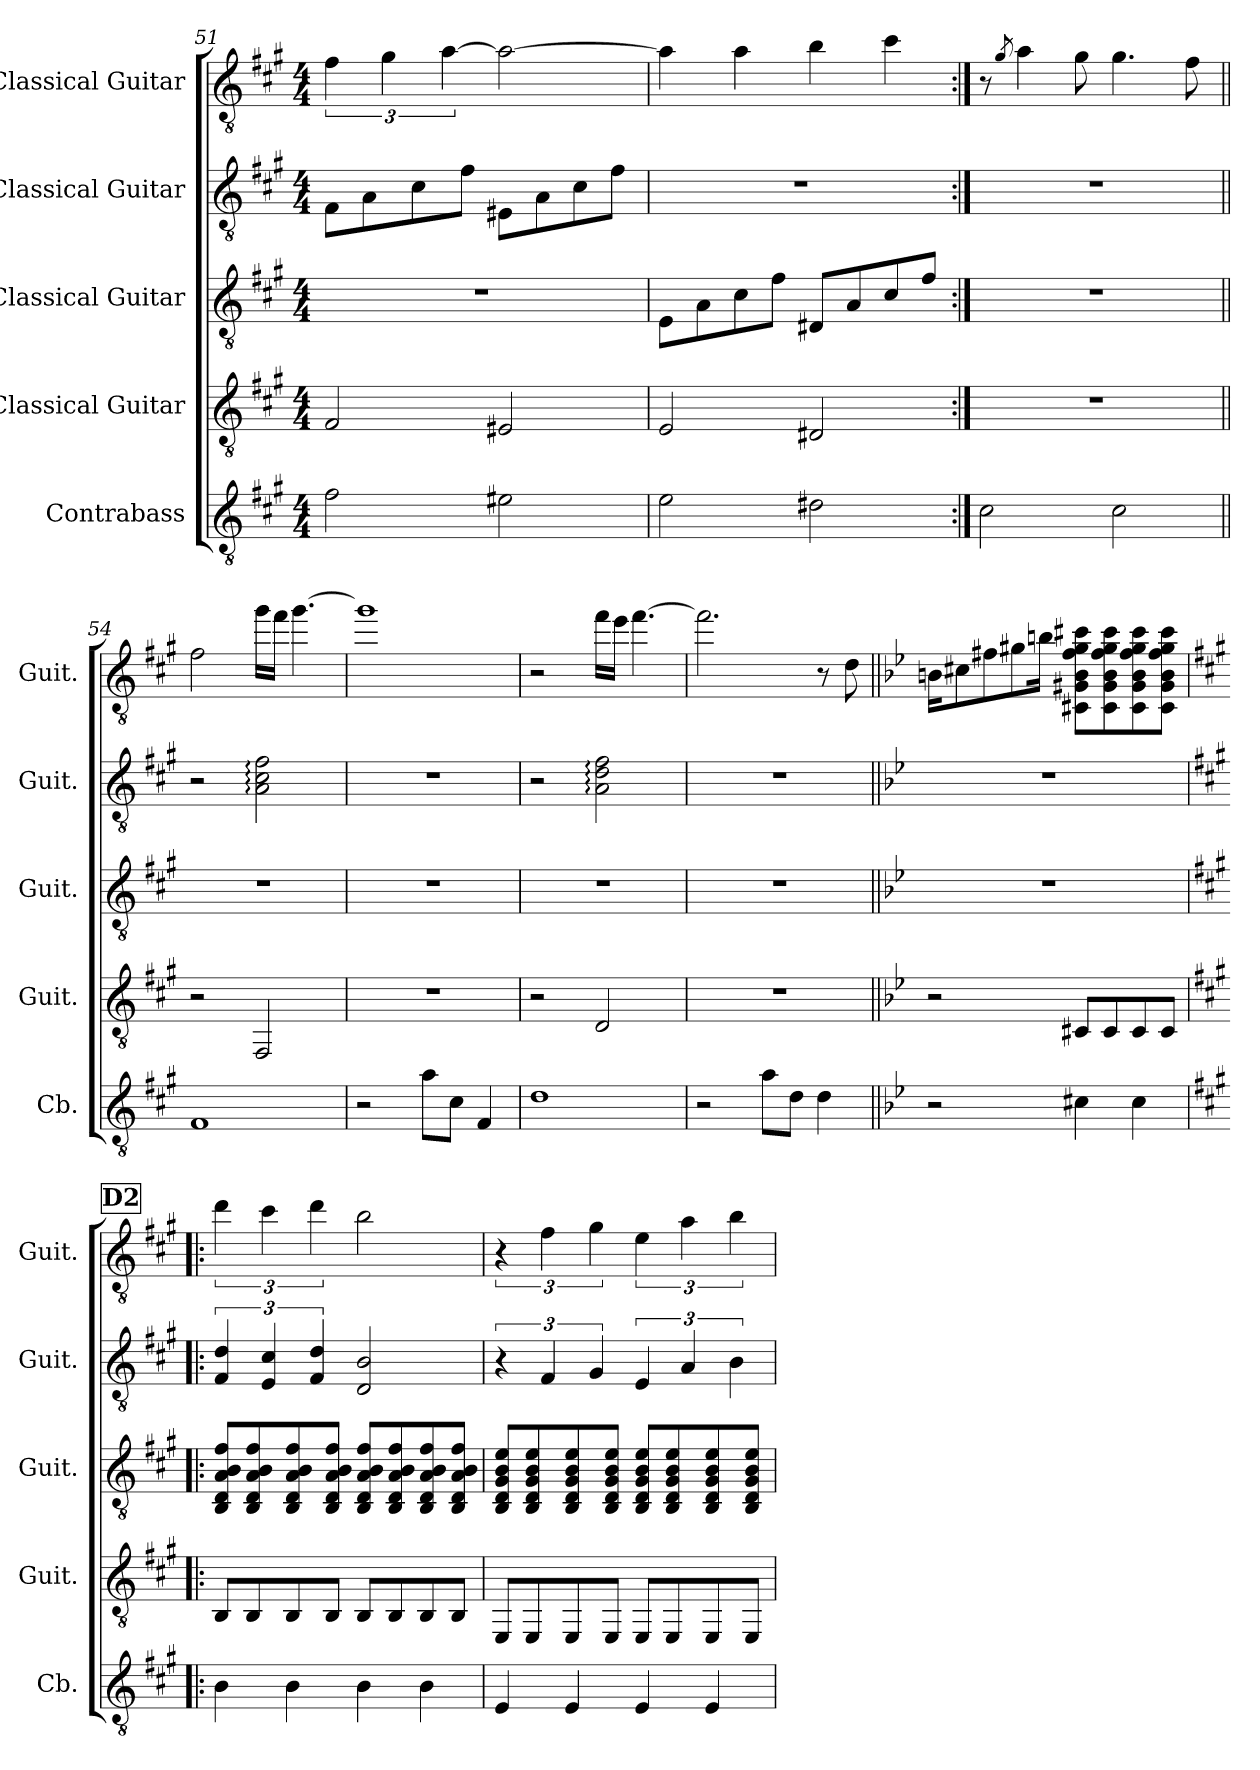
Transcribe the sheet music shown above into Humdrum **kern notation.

**kern	**kern	**kern	**kern	**kern
*part5	*part4	*part3	*part2	*part1
*staff5	*staff4	*staff3	*staff2	*staff1
*I"Contrabass	*I"Classical Guitar	*I"Classical Guitar	*I"Classical Guitar	*I"Classical Guitar
*I'Cb.	*I'Guit.	*I'Guit.	*I'Guit.	*I'Guit.
*clefGv2	*clefGv2	*clefGv2	*clefGv2	*clefGv2
*ITrd7c12	*	*	*	*
*k[f#c#g#]	*k[f#c#g#]	*k[f#c#g#]	*k[f#c#g#]	*k[f#c#g#]
*M4/4	*M4/4	*M4/4	*M4/4	*M4/4
=51	=51	=51	=51	=51
2F#\	2F#/	1r	8F#\L	6f#\
.	.	.	8A\	.
.	.	.	.	6g#\
.	.	.	8c#\	.
.	.	.	.	[6a\
.	.	.	8f#\J	.
2E#X\	2E#X/	.	8E#X\L	2a\_
.	.	.	8A\	.
.	.	.	8c#\	.
.	.	.	8f#\J	.
=52	=52	=52	=52	=52
2E\	2E/	8E\L	1r	4a\]
.	.	8A\	.	.
.	.	8c#\	.	4a\
.	.	8f#\J	.	.
2D#X\	2D#X/	8D#X/L	.	4b\
.	.	8A/	.	.
.	.	8c#/	.	4cc#\
.	.	8f#/J	.	.
=53:|!	=53:|!	=53:|!	=53:|!	=53:|!
2C#\	1r	1r	1r	8r
.	.	.	.	8qg#/
.	.	.	.	4a\
.	.	.	.	8g#\
2C#\	.	.	.	4.g#\
.	.	.	.	8f#\
=54||	=54||	=54||	=54||	=54||
1FF#	2r	1r	2r	2f#\
.	2FF#/	.	2A\: 2c#\: 2f#\:	16gg#\LL
.	.	.	.	16ff#\JJ
.	.	.	.	[4.gg#\
=55	=55	=55	=55	=55
2r	1r	1r	1r	1gg#]
8A\L	.	.	.	.
8C#\J	.	.	.	.
4FF#/	.	.	.	.
=56	=56	=56	=56	=56
1D	2r	1r	2r	2r
.	2D/	.	2A\: 2d\: 2f#\:	16ff#\LL
.	.	.	.	16ee\JJ
.	.	.	.	[4.ff#\
!!LO:PB:g=z
=57	=57	=57	=57	=57
2r	1r	1r	1r	2.ff#\]
8A\L	.	.	.	.
8D\J	.	.	.	.
4D\	.	.	.	8r
.	.	.	.	8d\
=58||	=58||	=58||	=58||	=58||
*k[b-e-]	*k[b-e-]	*k[b-e-]	*k[b-e-]	*k[b-e-]
2r	2r	1r	1r	16Bn\KL
.	.	.	.	8c#X\
.	.	.	.	8f#X\
.	.	.	.	8g#X\
.	.	.	.	16bn\Jk
4C#X\	8C#X/L	.	.	8C#X\ 8G#X\ 8B\ 8f#\ 8g#\ 8cc#X\L
.	8C#/	.	.	8C#\ 8G#\ 8B\ 8f#\ 8g#\ 8cc#\
4C#\	8C#/	.	.	8C#\ 8G#\ 8B\ 8f#\ 8g#\ 8cc#\
.	8C#/J	.	.	8C#\ 8G#\ 8B\ 8f#\ 8g#\ 8cc#\J
!!LO:REH:place=s1:a:B:fs=14:t=D2
=59!|:	=59!|:	=59!|:	=59!|:	=59!|:
*k[f#c#g#]	*k[f#c#g#]	*k[f#c#g#]	*k[f#c#g#]	*k[f#c#g#]
4BB\	8BB/L	8BB/ 8D/ 8A/ 8B/ 8f#/L	6F#/ 6d/	6dd\
.	8BB/	8BB/ 8D/ 8A/ 8B/ 8f#/	.	.
.	.	.	6E/ 6c#/	6cc#\
4BB\	8BB/	8BB/ 8D/ 8A/ 8B/ 8f#/	.	.
.	.	.	6F#/ 6d/	6dd\
.	8BB/J	8BB/ 8D/ 8A/ 8B/ 8f#/J	.	.
4BB\	8BB/L	8BB/ 8D/ 8A/ 8B/ 8f#/L	2D/ 2B/	2b\
.	8BB/	8BB/ 8D/ 8A/ 8B/ 8f#/	.	.
4BB\	8BB/	8BB/ 8D/ 8A/ 8B/ 8f#/	.	.
.	8BB/J	8BB/ 8D/ 8A/ 8B/ 8f#/J	.	.
=60	=60	=60	=60	=60
4EE/	8EE/L	8BB/ 8D/ 8G#/ 8B/ 8e/L	6r	6r
.	8EE/	8BB/ 8D/ 8G#/ 8B/ 8e/	.	.
.	.	.	6F#/	6f#\
4EE/	8EE/	8BB/ 8D/ 8G#/ 8B/ 8e/	.	.
.	.	.	6G#/	6g#\
.	8EE/J	8BB/ 8D/ 8G#/ 8B/ 8e/J	.	.
4EE/	8EE/L	8BB/ 8D/ 8G#/ 8B/ 8e/L	6E/	6e\
.	8EE/	8BB/ 8D/ 8G#/ 8B/ 8e/	.	.
.	.	.	6A/	6a\
4EE/	8EE/	8BB/ 8D/ 8G#/ 8B/ 8e/	.	.
.	.	.	6B\	6b\
.	8EE/J	8BB/ 8D/ 8G#/ 8B/ 8e/J	.	.
=	=	=	=	=
*-	*-	*-	*-	*-
